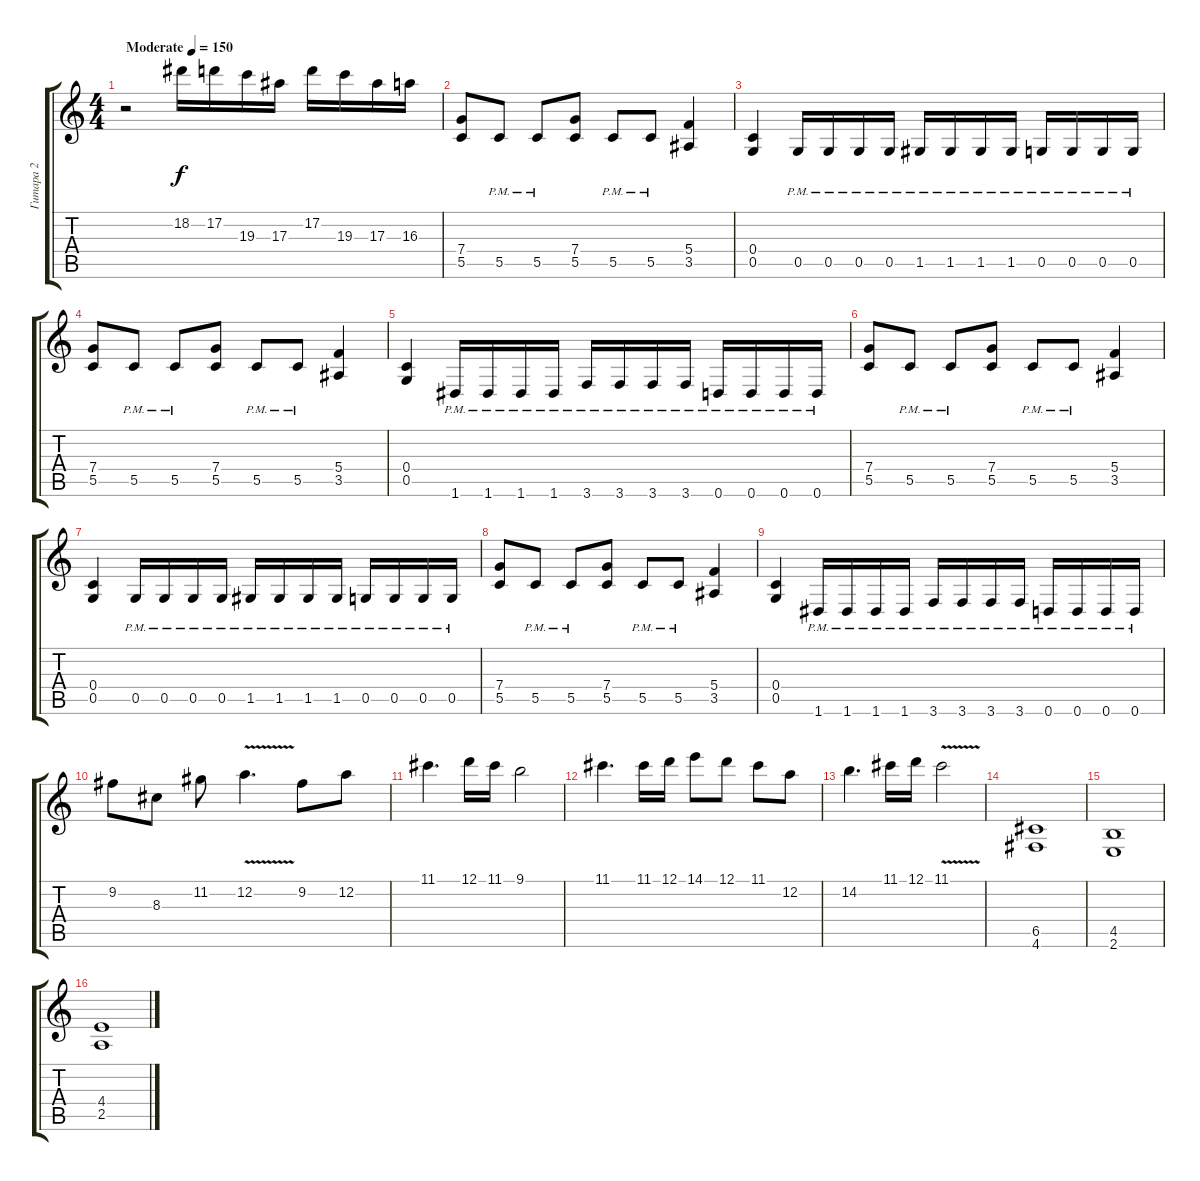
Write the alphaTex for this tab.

\track ("Гитара 2" "Гитара 2") {instrument overdrivenguitar}
\staff {score tabs}
\tuning (D4 A3 F3 C3 G2 D2) {hide}
\ts (4 4)
\tempo (150 "Moderate")
\clef g2
\ks c
r.2{dy f instrument overdrivenguitar} 18.2.16 17.2.16 19.3.16 17.3.16 17.2.16 19.3.16 17.3.16 16.3.16 |
(7.4 5.5).8 5.5{pm}.8 5.5{pm}.8 (7.4 5.5).8 5.5{pm}.8 5.5{pm}.8 (5.4 3.5).4 |
(0.4 0.5).4 0.5{pm}.16 0.5{pm}.16 0.5{pm}.16 0.5{pm}.16 1.5{pm}.16 1.5{pm}.16 1.5{pm}.16 1.5{pm}.16 0.5{pm}.16 0.5{pm}.16 0.5{pm}.16 0.5{pm}.16 |
(7.4 5.5).8 5.5{pm}.8 5.5{pm}.8 (7.4 5.5).8 5.5{pm}.8 5.5{pm}.8 (5.4 3.5).4 |
(0.4 0.5).4 1.6{pm}.16 1.6{pm}.16 1.6{pm}.16 1.6{pm}.16 3.6{pm}.16 3.6{pm}.16 3.6{pm}.16 3.6{pm}.16 0.6{pm}.16 0.6{pm}.16 0.6{pm}.16 0.6{pm}.16 |
(7.4 5.5).8 5.5{pm}.8 5.5{pm}.8 (7.4 5.5).8 5.5{pm}.8 5.5{pm}.8 (5.4 3.5).4 |
(0.4 0.5).4 0.5{pm}.16 0.5{pm}.16 0.5{pm}.16 0.5{pm}.16 1.5{pm}.16 1.5{pm}.16 1.5{pm}.16 1.5{pm}.16 0.5{pm}.16 0.5{pm}.16 0.5{pm}.16 0.5{pm}.16 |
(7.4 5.5).8 5.5{pm}.8 5.5{pm}.8 (7.4 5.5).8 5.5{pm}.8 5.5{pm}.8 (5.4 3.5).4 |
(0.4 0.5).4 1.6{pm}.16 1.6{pm}.16 1.6{pm}.16 1.6{pm}.16 3.6{pm}.16 3.6{pm}.16 3.6{pm}.16 3.6{pm}.16 0.6{pm}.16 0.6{pm}.16 0.6{pm}.16 0.6{pm}.16 |
9.2.8 8.3.8 11.2.8 12.2{v}.4{d} 9.2.8 12.2.8 |
11.1.4{d} 12.1.16 11.1.16 9.1.2 |
11.1.4{d} 11.1.16 12.1.16 14.1.8 12.1.8 11.1.8 12.2.8 |
14.2.4{d} 11.1.16 12.1.16 11.1{v}.2 |
(6.5 4.6).1 |
(4.5 2.6).1 |
(4.4 2.5).1
